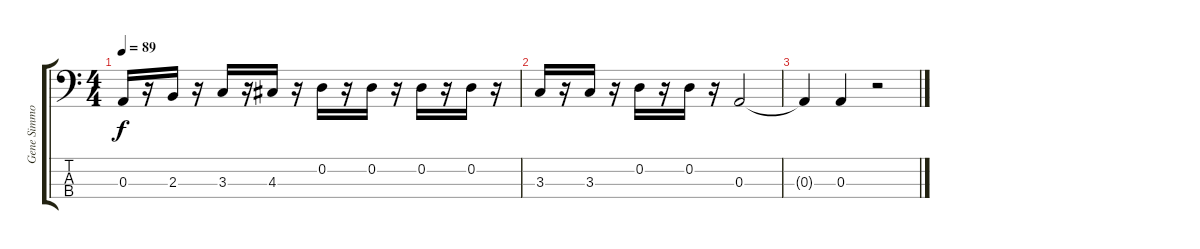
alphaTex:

\track ("Gene Simmons (The Demon)" "Gene Simmo") {instrument electricbasspick}
\staff {score tabs}
\tuning (G2 D2 A1 E1) {hide}
\ts (4 4)
\tempo 89
\clef f4
\ks c
0.3.16{dy f} r.16 2.3.16 r.16 3.3.16 r.16 4.3.16 r.16 0.2.16 r.16 0.2.16 r.16 0.2.16 r.16 0.2.16 r.16 |
3.3.16 r.16 3.3.16 r.16 0.2.16 r.16 0.2.16 r.16 0.3.2 |
0.3{t}.4 0.3.4 r.2
